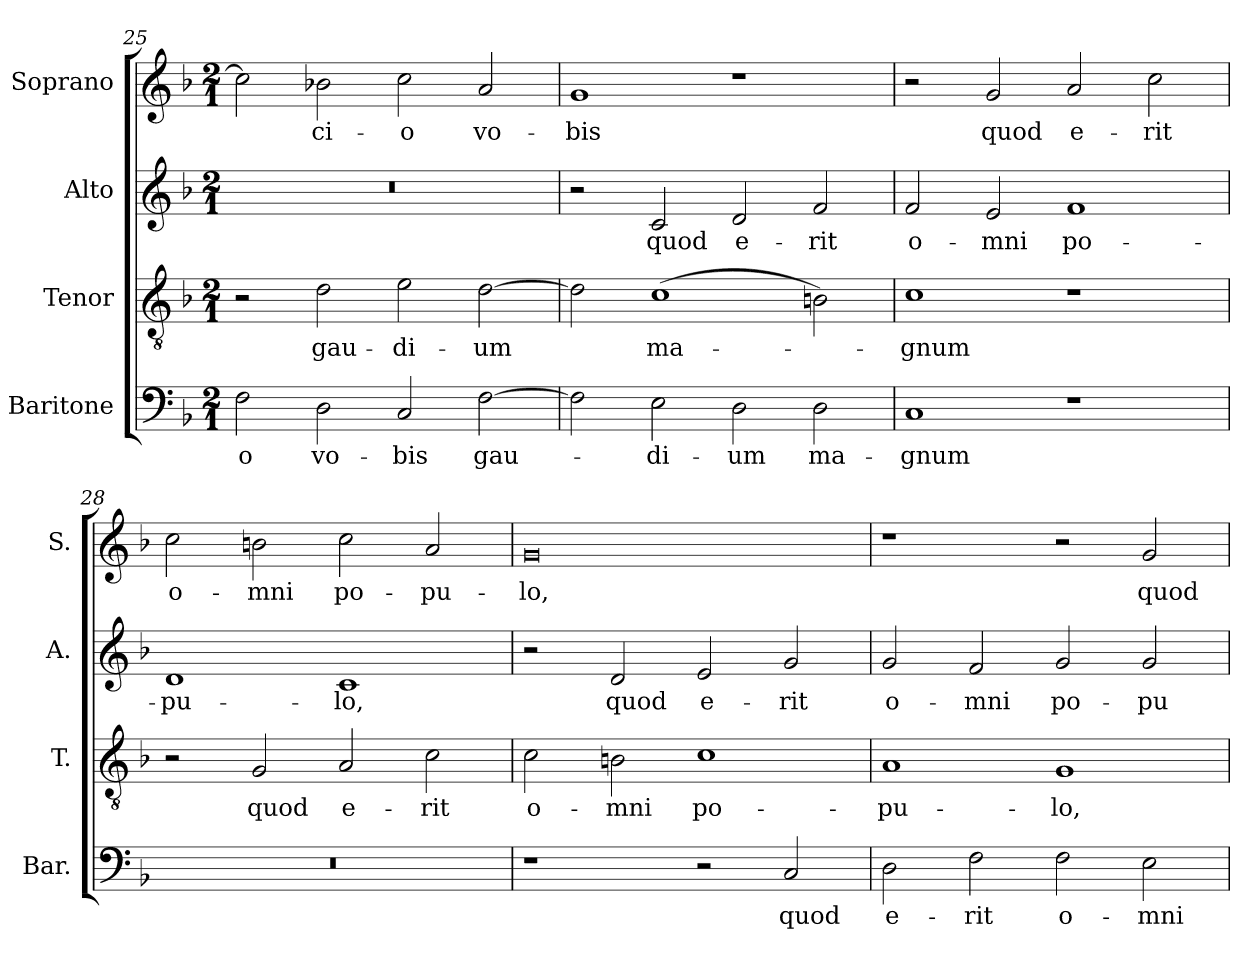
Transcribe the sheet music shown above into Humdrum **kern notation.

**kern	**text	**kern	**text	**kern	**text	**kern	**text
*part4	*part4	*part3	*part3	*part2	*part2	*part1	*part1
*staff4	*staff4	*staff3	*staff3	*staff2	*staff2	*staff1	*staff1
*I"Baritone	*	*I"Tenor	*	*I"Alto	*	*I"Soprano	*
*I'Bar.	*	*I'T.	*	*I'A.	*	*I'S.	*
*clefF4	*	*clefGv2	*	*clefG2	*	*clefG2	*
*	*	*ITrd7c12	*	*	*	*	*
*k[b-]	*	*k[b-]	*	*k[b-]	*	*k[b-]	*
*F:	*	*F:	*	*F:	*	*F:	*
*M2/1	*	*M2/1	*	*M2/1	*	*M2/1	*
=25	=25	=25	=25	=25	=25	=25	=25
!	!LO:LY:b:color=#000000	!	!	!LO:N:vis=1	!	!	!
2Fi\	-o	2r	.	0r	.	2cci\]	.
!	!LO:LY:b:color=#000000	!	!	!	!	!	!
!	!	!	!LO:LY:b:color=#000000	!	!	!	!
!	!	!	!	!	!	!	!LO:LY:b:color=#000000
2Di\	vo-	2Di\	gau-	.	.	2b-Xi\	-ci-
!	!LO:LY:b:color=#000000	!	!	!	!	!	!
!	!	!	!LO:LY:b:color=#000000	!	!	!	!
!	!	!	!	!	!	!	!LO:LY:b:color=#000000
2Ci/	-bis	2Ei\	-di-	.	.	2cci\	-o
!	!LO:LY:b:color=#000000	!	!	!	!	!	!
!	!	!	!LO:LY:b:color=#000000	!	!	!	!
!	!	!	!	!	!	!	!LO:LY:b:color=#000000
[2Fi\	gau-	[2Di\	-um	.	.	2ai/	vo-
=26	=26	=26	=26	=26	=26	=26	=26
!	!	!	!	!	!	!	!LO:LY:b:color=#000000
2Fi\]	.	2Di\]	.	2r	.	1gi	-bis
!	!LO:LY:b:color=#000000	!	!	!	!	!	!
!	!	!	!LO:LY:b:color=#000000	!	!	!	!
!	!	!	!	!	!LO:LY:b:color=#000000	!	!
2Ei\	-di-	(1Ci	ma-	2ci/	quod	.	.
!	!LO:LY:b:color=#000000	!	!	!	!	!	!
!	!	!	!	!	!LO:LY:b:color=#000000	!	!
2Di\	-um	.	.	2di/	e-	1r	.
!	!LO:LY:b:color=#000000	!	!	!	!	!	!
!	!	!	!	!	!LO:LY:b:color=#000000	!	!
2Di\	ma-	2BBni\)	.	2fi/	-rit	.	.
=27	=27	=27	=27	=27	=27	=27	=27
!	!LO:LY:b:color=#000000	!	!	!	!	!	!
!	!	!	!LO:LY:b:color=#000000	!	!	!	!
!	!	!	!	!	!LO:LY:b:color=#000000	!	!
1Ci	-gnum	1Ci	-gnum	2fi/	o-	2r	.
!	!	!	!	!	!LO:LY:b:color=#000000	!	!
!	!	!	!	!	!	!	!LO:LY:b:color=#000000
.	.	.	.	2ei/	-mni	2gi/	quod
!	!	!	!	!	!LO:LY:b:color=#000000	!	!
!	!	!	!	!	!	!	!LO:LY:b:color=#000000
1r	.	1r	.	1fi	po-	2ai/	e-
!	!	!	!	!	!	!	!LO:LY:b:color=#000000
.	.	.	.	.	.	2cci\	-rit
=28	=28	=28	=28	=28	=28	=28	=28
!LO:N:vis=1	!	!	!	!	!	!	!
!	!	!	!	!	!LO:LY:b:color=#000000	!	!
!	!	!	!	!	!	!	!LO:LY:b:color=#000000
0r	.	2r	.	1di	-pu-	2cci\	o-
!	!	!	!LO:LY:b:color=#000000	!	!	!	!
!	!	!	!	!	!	!	!LO:LY:b:color=#000000
.	.	2GGi/	quod	.	.	2bni\	-mni
!	!	!	!LO:LY:b:color=#000000	!	!	!	!
!	!	!	!	!	!LO:LY:b:color=#000000	!	!
!	!	!	!	!	!	!	!LO:LY:b:color=#000000
.	.	2AAi/	e-	1ci	-lo,	2cci\	po-
!	!	!	!LO:LY:b:color=#000000	!	!	!	!
!	!	!	!	!	!	!	!LO:LY:b:color=#000000
.	.	2Ci\	-rit	.	.	2ai/	-pu-
=29	=29	=29	=29	=29	=29	=29	=29
!	!	!	!LO:LY:b:color=#000000	!	!	!	!
!	!	!	!	!	!	!	!LO:LY:b:color=#000000
1r	.	2Ci\	o-	2r	.	0gi	-lo,
!	!	!	!LO:LY:b:color=#000000	!	!	!	!
!	!	!	!	!	!LO:LY:b:color=#000000	!	!
.	.	2BBni\	-mni	2di/	quod	.	.
!	!	!	!LO:LY:b:color=#000000	!	!	!	!
!	!	!	!	!	!LO:LY:b:color=#000000	!	!
2r	.	1Ci	po-	2ei/	e-	.	.
!	!LO:LY:b:color=#000000	!	!	!	!	!	!
!	!	!	!	!	!LO:LY:b:color=#000000	!	!
2Ci/	quod	.	.	2gi/	-rit	.	.
=30	=30	=30	=30	=30	=30	=30	=30
!	!LO:LY:b:color=#000000	!	!	!	!	!	!
!	!	!	!LO:LY:b:color=#000000	!	!	!	!
!	!	!	!	!	!LO:LY:b:color=#000000	!	!
2Di\	e-	1AAi	-pu-	2gi/	o-	1r	.
!	!LO:LY:b:color=#000000	!	!	!	!	!	!
!	!	!	!	!	!LO:LY:b:color=#000000	!	!
2Fi\	-rit	.	.	2fi/	-mni	.	.
!	!LO:LY:b:color=#000000	!	!	!	!	!	!
!	!	!	!LO:LY:b:color=#000000	!	!	!	!
!	!	!	!	!	!LO:LY:b:color=#000000	!	!
2Fi\	o-	1GGi	-lo,	2gi/	po-	2r	.
!	!LO:LY:b:color=#000000	!	!	!	!	!	!
!	!	!	!	!	!LO:LY:b:color=#000000	!	!
!	!	!	!	!	!	!	!LO:LY:b:color=#000000
2Ei\	-mni	.	.	2gi/	-pu-	2gi/	quod
=	=	=	=	=	=	=	=
*-	*-	*-	*-	*-	*-	*-	*-
